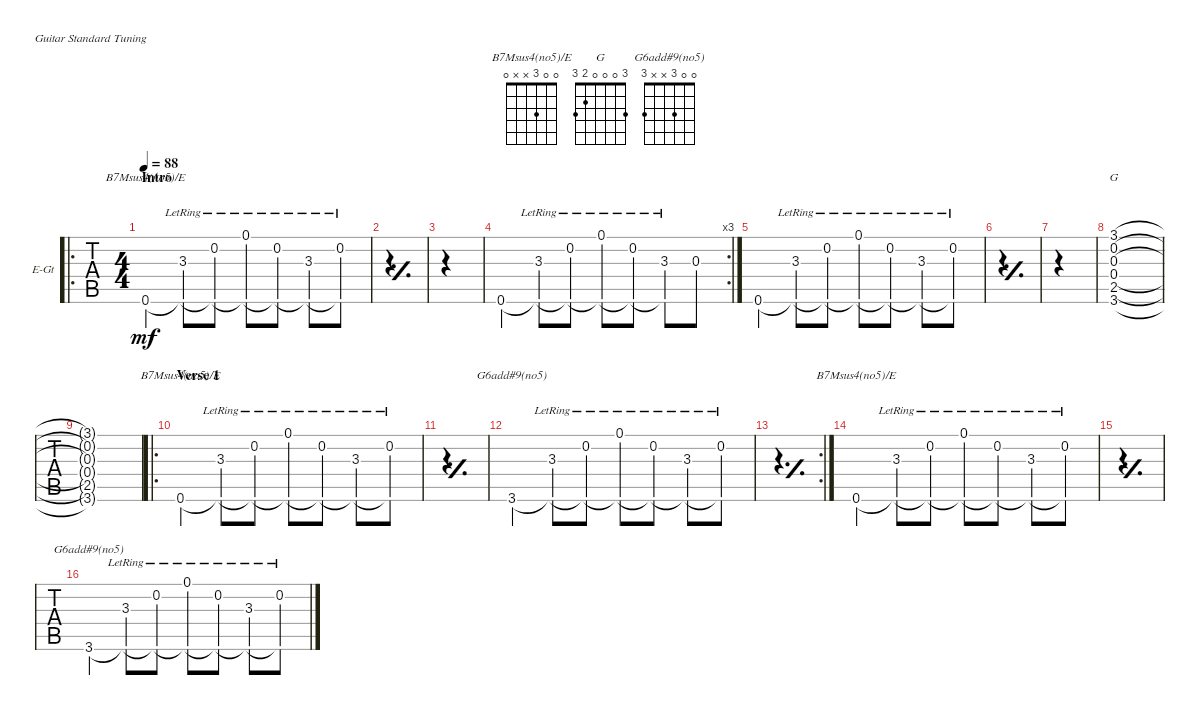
\defaultSystemsLayout 4
\bracketExtendMode groupsimilarinstruments
\firstSystemTrackNameOrientation horizontal
\otherSystemsTrackNameOrientation horizontal
\track ("Guitar" "E-Gt") {instrument overdrivenguitar}
\staff {tabs}
\tuning (E4 B3 G3 D3 A2 E2)
\chord ("B7Msus4(no5)/E" 0 0 3 x x 0)
\chord ("G" 3 0 0 0 2 3)
\chord ("G6add#9(no5)" 0 0 3 x x 3)
\ro
\ts (4 4)
\section ("" "Intro")
\tempo 88
\clef g2
\ks c
0.6.4{ch "B7Msus4(no5)/E" lyrics (0 "") lyrics (1 "") lyrics (2 "") lyrics (3 "") lyrics (4 "") dy mf instrument overdrivenguitar} (3.3{lr} 0.6{t}).8{lyrics (0 "") lyrics (1 "") lyrics (2 "") lyrics (3 "") lyrics (4 "")} (0.2{lr} 0.6{t}).8{lyrics (0 "") lyrics (1 "") lyrics (2 "") lyrics (3 "") lyrics (4 "")} (0.1{lr} 0.6{t}).8{lyrics (0 "") lyrics (1 "") lyrics (2 "") lyrics (3 "") lyrics (4 "")} (0.2{lr} 0.6{t}).8{lyrics (0 "") lyrics (1 "") lyrics (2 "") lyrics (3 "") lyrics (4 "")} (3.3{lr} 0.6{t}).8{lyrics (0 "") lyrics (1 "") lyrics (2 "") lyrics (3 "") lyrics (4 "")} (0.2{lr} 0.6{t}).8{lyrics (0 "") lyrics (1 "") lyrics (2 "") lyrics (3 "") lyrics (4 "")} |
\simile simple
|
|
\rc 3
\simile none
0.6.4{lyrics (0 "") lyrics (1 "") lyrics (2 "") lyrics (3 "") lyrics (4 "")} (3.3{lr} 0.6{t}).8{lyrics (0 "") lyrics (1 "") lyrics (2 "") lyrics (3 "") lyrics (4 "")} (0.2{lr} 0.6{t}).8{lyrics (0 "") lyrics (1 "") lyrics (2 "") lyrics (3 "") lyrics (4 "")} (0.1{lr} 0.6{t}).8{lyrics (0 "") lyrics (1 "") lyrics (2 "") lyrics (3 "") lyrics (4 "")} (0.2{lr} 0.6{t}).8{lyrics (0 "") lyrics (1 "") lyrics (2 "") lyrics (3 "") lyrics (4 "")} (3.3{lr} 0.6{t}).8{lyrics (0 "") lyrics (1 "") lyrics (2 "") lyrics (3 "") lyrics (4 "")} 0.3.8{lyrics (0 "") lyrics (1 "") lyrics (2 "") lyrics (3 "") lyrics (4 "")} |
0.6.4{lyrics (0 "") lyrics (1 "") lyrics (2 "") lyrics (3 "") lyrics (4 "")} (3.3{lr} 0.6{t}).8{lyrics (0 "") lyrics (1 "") lyrics (2 "") lyrics (3 "") lyrics (4 "")} (0.2{lr} 0.6{t}).8{lyrics (0 "") lyrics (1 "") lyrics (2 "") lyrics (3 "") lyrics (4 "")} (0.1{lr} 0.6{t}).8{lyrics (0 "") lyrics (1 "") lyrics (2 "") lyrics (3 "") lyrics (4 "")} (0.2{lr} 0.6{t}).8{lyrics (0 "") lyrics (1 "") lyrics (2 "") lyrics (3 "") lyrics (4 "")} (3.3{lr} 0.6{t}).8{lyrics (0 "") lyrics (1 "") lyrics (2 "") lyrics (3 "") lyrics (4 "")} (0.2{lr} 0.6{t}).8{lyrics (0 "") lyrics (1 "") lyrics (2 "") lyrics (3 "") lyrics (4 "")} |
\simile simple
|
|
\simile none
(0.3 3.6 2.5 0.4 3.1 0.2).1{ch "G" lyrics (0 "") lyrics (1 "") lyrics (2 "") lyrics (3 "") lyrics (4 "")} |
(0.3{t} 3.6{t} 2.5{t} 0.4{t} 3.1{t} 0.2{t}).1{lyrics (0 "") lyrics (1 "") lyrics (2 "") lyrics (3 "") lyrics (4 "")} |
\ro
\section ("" "Verse 1")
0.6.4{ch "B7Msus4(no5)/E" lyrics (0 "") lyrics (1 "") lyrics (2 "") lyrics (3 "") lyrics (4 "")} (3.3{lr} 0.6{t}).8{lyrics (0 "") lyrics (1 "") lyrics (2 "") lyrics (3 "") lyrics (4 "")} (0.2{lr} 0.6{t}).8{lyrics (0 "") lyrics (1 "") lyrics (2 "") lyrics (3 "") lyrics (4 "")} (0.1{lr} 0.6{t}).8{lyrics (0 "") lyrics (1 "") lyrics (2 "") lyrics (3 "") lyrics (4 "")} (0.2{lr} 0.6{t}).8{lyrics (0 "") lyrics (1 "") lyrics (2 "") lyrics (3 "") lyrics (4 "")} (3.3{lr} 0.6{t}).8{lyrics (0 "") lyrics (1 "") lyrics (2 "") lyrics (3 "") lyrics (4 "")} (0.2{lr} 0.6{t}).8{lyrics (0 "") lyrics (1 "") lyrics (2 "") lyrics (3 "") lyrics (4 "")} |
\simile simple
|
\simile none
3.6.4{ch "G6add#9(no5)" lyrics (0 "") lyrics (1 "") lyrics (2 "") lyrics (3 "") lyrics (4 "")} (3.3{lr} 3.6{t}).8{lyrics (0 "") lyrics (1 "") lyrics (2 "") lyrics (3 "") lyrics (4 "")} (0.2{lr} 3.6{t}).8{lyrics (0 "") lyrics (1 "") lyrics (2 "") lyrics (3 "") lyrics (4 "")} (0.1{lr} 3.6{t}).8{lyrics (0 "") lyrics (1 "") lyrics (2 "") lyrics (3 "") lyrics (4 "")} (0.2{lr} 3.6{t}).8{lyrics (0 "") lyrics (1 "") lyrics (2 "") lyrics (3 "") lyrics (4 "")} (3.3{lr} 3.6{t}).8{lyrics (0 "") lyrics (1 "") lyrics (2 "") lyrics (3 "") lyrics (4 "")} (0.2{lr} 3.6{t}).8{lyrics (0 "") lyrics (1 "") lyrics (2 "") lyrics (3 "") lyrics (4 "")} |
\rc 2
\simile simple
|
\simile none
0.6.4{ch "B7Msus4(no5)/E"} (3.3{lr} 0.6{t}).8 (0.2{lr} 0.6{t}).8 (0.1{lr} 0.6{t}).8 (0.2{lr} 0.6{t}).8 (3.3{lr} 0.6{t}).8 (0.2{lr} 0.6{t}).8 |
\simile simple
|
\simile none
3.6.4{ch "G6add#9(no5)"} (3.3{lr} 3.6{t}).8 (0.2{lr} 3.6{t}).8 (0.1{lr} 3.6{t}).8 (0.2{lr} 3.6{t}).8 (3.3{lr} 3.6{t}).8 (0.2{lr} 3.6{t}).8
